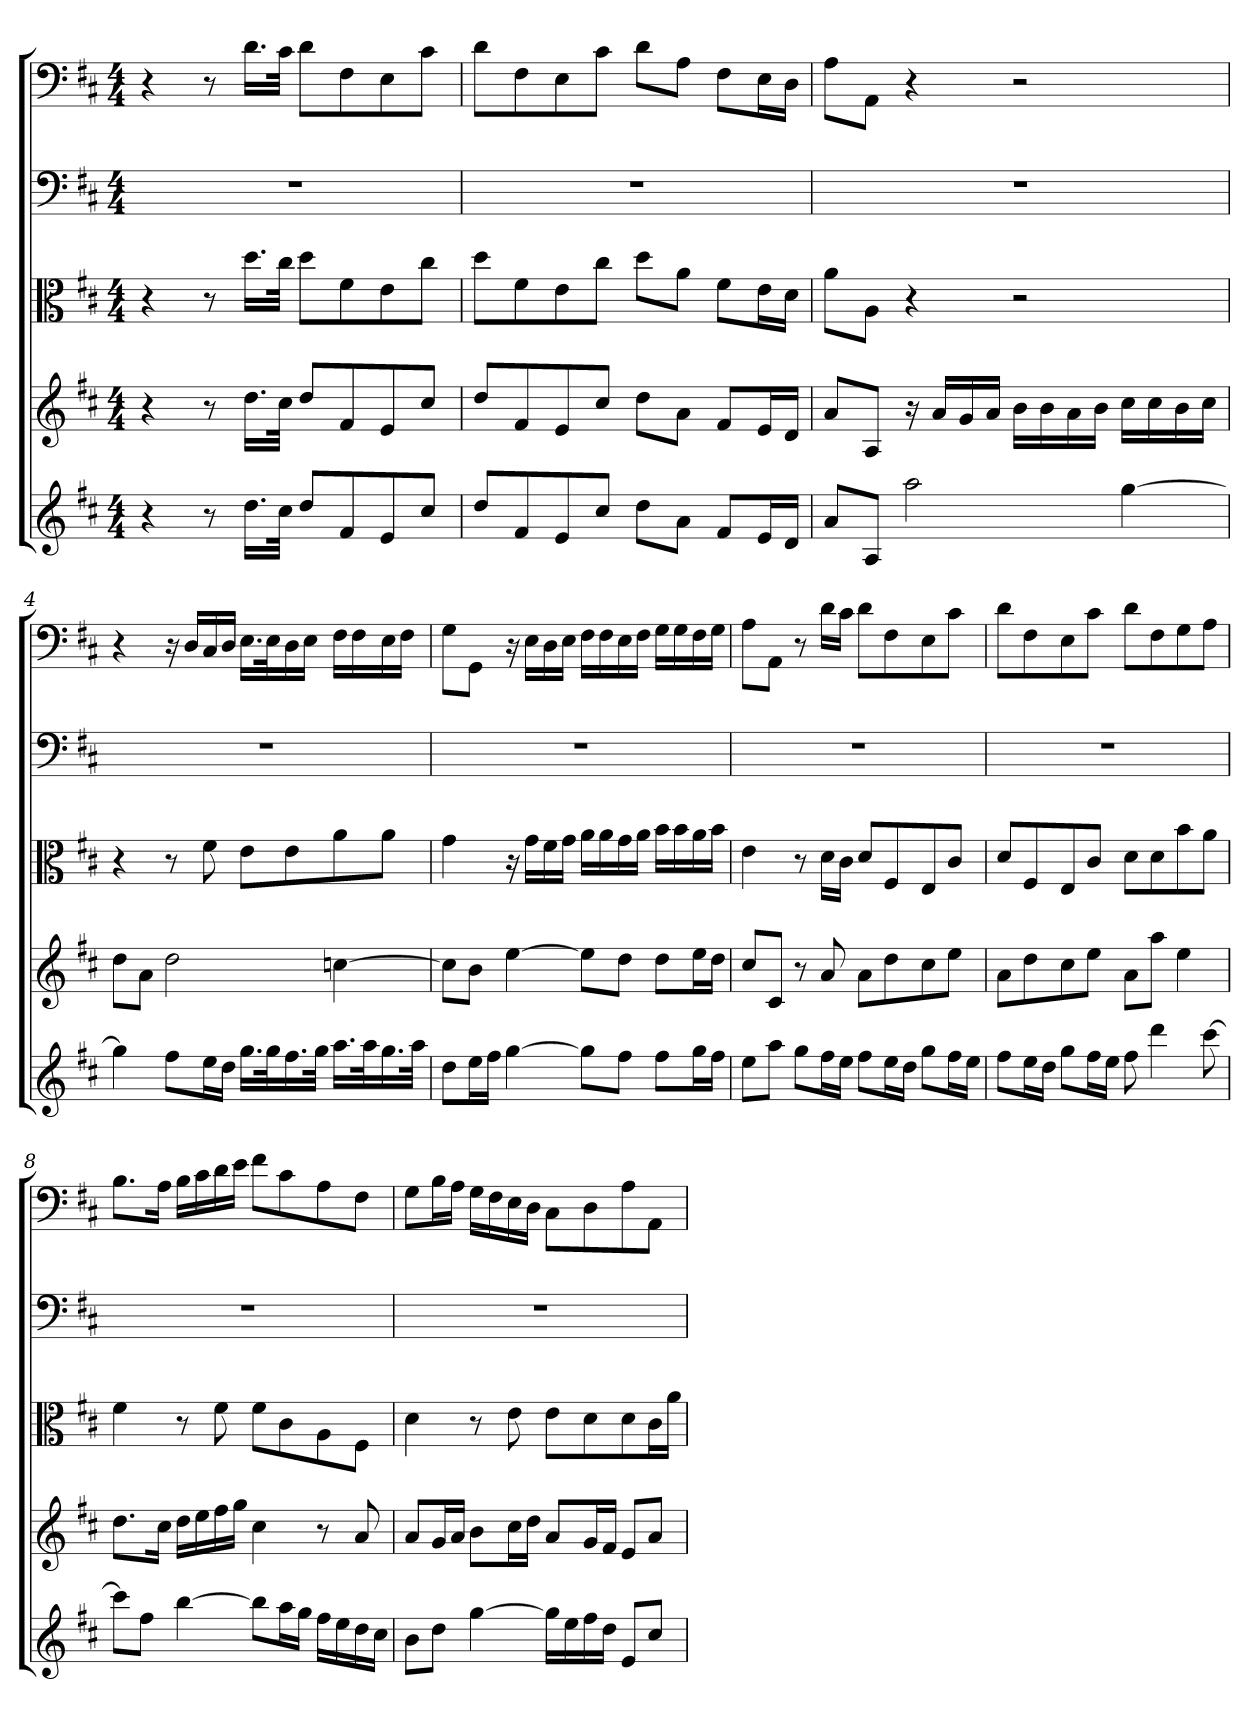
**kern	**kern	**kern	**kern	**kern
*part5	*part4	*part3	*part2	*part1
*staff5	*staff4	*staff3	*staff2	*staff1
*clefG2	*clefG2	*clefC3	*clefF4	*clefF4
*k[f#c#]	*k[f#c#]	*k[f#c#]	*k[f#c#]	*k[f#c#]
*D:	*D:	*D:	*D:	*D:
*M4/4	*M4/4	*M4/4	*M4/4	*M4/4
=1	=1	=1	=1	=1
4r	4r	4r	1r	4r
8r	8r	8r	.	8r
16.dd\LL	16.dd\LL	16.dd\LL	.	16.d\LL
32cc#\JJk	32cc#\JJk	32cc#\JJk	.	32c#\JJk
8dd/L	8dd/L	8dd\L	.	8d\L
8f#/	8f#/	8f#\	.	8F#\
8e/	8e/	8e\	.	8E\
8cc#/J	8cc#/J	8cc#\J	.	8c#\J
=2	=2	=2	=2	=2
8dd/L	8dd/L	8dd\L	1r	8d\L
8f#/	8f#/	8f#\	.	8F#\
8e/	8e/	8e\	.	8E\
8cc#/J	8cc#/J	8cc#\J	.	8c#\J
8dd\L	8dd\L	8dd\L	.	8d\L
8a\J	8a\J	8a\J	.	8A\J
8f#/L	8f#/L	8f#\L	.	8F#\L
16e/L	16e/L	16e\L	.	16E\L
16d/JJ	16d/JJ	16d\JJ	.	16D\JJ
=3	=3	=3	=3	=3
8a/L	8a/L	8a\L	1r	8A\L
8A/J	8A/J	8A\J	.	8AA\J
2aa\	16r	4r	.	4r
.	16a/LL	.	.	.
.	16g/	.	.	.
.	16a/JJ	.	.	.
.	16b\LL	2r	.	2r
.	16b\	.	.	.
.	16a\	.	.	.
.	16b\JJ	.	.	.
[4gg\	16cc#\LL	.	.	.
.	16cc#\	.	.	.
.	16b\	.	.	.
.	16cc#\JJ	.	.	.
=4	=4	=4	=4	=4
4gg\]	8dd\L	4r	1r	4r
.	8a\J	.	.	.
8ff#\L	2dd\	8r	.	16r
.	.	.	.	16D/LL
16ee\L	.	8f#\	.	16C#/
16dd\JJ	.	.	.	16D/JJ
16.gg\LL	.	8e\L	.	16.E\LL
32gg\K	.	.	.	32E\K
16.ff#\	.	8e\	.	16D\
.	.	.	.	16E\JJ
32gg\JJk	.	.	.	.
16.aa\LL	[4ccn\	8a\	.	16F#\LL
.	.	.	.	16F#\
32aa\K	.	.	.	.
16.gg\	.	8a\J	.	16E\
.	.	.	.	16F#\JJ
32aa\JJk	.	.	.	.
=5	=5	=5	=5	=5
8dd\L	8ccn\L]	4g\	1r	8G\L
16ee\L	8b\J	.	.	8GG\J
16ff#\JJ	.	.	.	.
[4gg\	[4ee\	16r	.	16r
.	.	16g\LL	.	16E\LL
.	.	16f#\	.	16D\
.	.	16g\JJ	.	16E\JJ
8gg\L]	8ee\L]	16a\LL	.	16F#\LL
.	.	16a\	.	16F#\
8ff#\J	8dd\J	16g\	.	16E\
.	.	16a\JJ	.	16F#\JJ
8ff#\L	8dd\L	16b\LL	.	16G\LL
.	.	16b\	.	16G\
16gg\L	16ee\L	16a\	.	16F#\
16ff#\JJ	16dd\JJ	16b\JJ	.	16G\JJ
=6	=6	=6	=6	=6
8ee\L	8cc#/L	4e\	1r	8A\L
8aa\J	8c#/J	.	.	8AA\J
8gg\L	8r	8r	.	8r
16ff#\L	8a/	16d\LL	.	16d\LL
16ee\JJ	.	16c#\JJ	.	16c#\JJ
8ff#\L	8a\L	8d/L	.	8d\L
16ee\L	8dd\	8F#/	.	8F#\
16dd\JJ	.	.	.	.
8gg\L	8cc#\	8E/	.	8E\
16ff#\L	8ee\J	8c#/J	.	8c#\J
16ee\JJ	.	.	.	.
=7	=7	=7	=7	=7
8ff#\L	8a\L	8d/L	1r	8d\L
16ee\L	8dd\	8F#/	.	8F#\
16dd\JJ	.	.	.	.
8gg\L	8cc#\	8E/	.	8E\
16ff#\L	8ee\J	8c#/J	.	8c#\J
16ee\JJ	.	.	.	.
8ff#\	8a\L	8d\L	.	8d\L
4ddd\	8aa\J	8d\	.	8F#\
.	4ee\	8b\	.	8G\
[8ccc#\	.	8a\J	.	8A\J
=8	=8	=8	=8	=8
8ccc#\L]	8.dd\L	4f#\	1r	8.B\L
8ff#\J	.	.	.	.
.	16cc#\Jk	.	.	16A\Jk
[4bb\	16dd\LL	8r	.	16B\LL
.	16ee\	.	.	16c#\
.	16ff#\	8f#\	.	16d\
.	16gg\JJ	.	.	16e\JJ
8bb\L]	4cc#\	8f#\L	.	8f#\L
16aa\L	.	8c#\	.	8c#\
16gg\JJ	.	.	.	.
16ff#\LL	8r	8A\	.	8A\
16ee\	.	.	.	.
16dd\	8a/	8F#\J	.	8F#\J
16cc#\JJ	.	.	.	.
=9	=9	=9	=9	=9
8b\L	8a/L	4d\	1r	8G\L
8dd\J	16g/L	.	.	16B\L
.	16a/JJ	.	.	16A\JJ
[4gg\	8b\L	8r	.	16G\LL
.	.	.	.	16F#\
.	16cc#\L	8e\	.	16E\
.	16dd\JJ	.	.	16D\JJ
16gg\LL]	8a/L	8e\L	.	8C#\L
16ee\	.	.	.	.
16ff#\	16g/L	8d\	.	8D\
16dd\JJ	16f#/JJ	.	.	.
8e/L	8e/L	8d\	.	8A\
8cc#/J	8a/J	16c#\L	.	8AA\J
.	.	16a\JJ	.	.
=	=	=	=	=
*-	*-	*-	*-	*-
